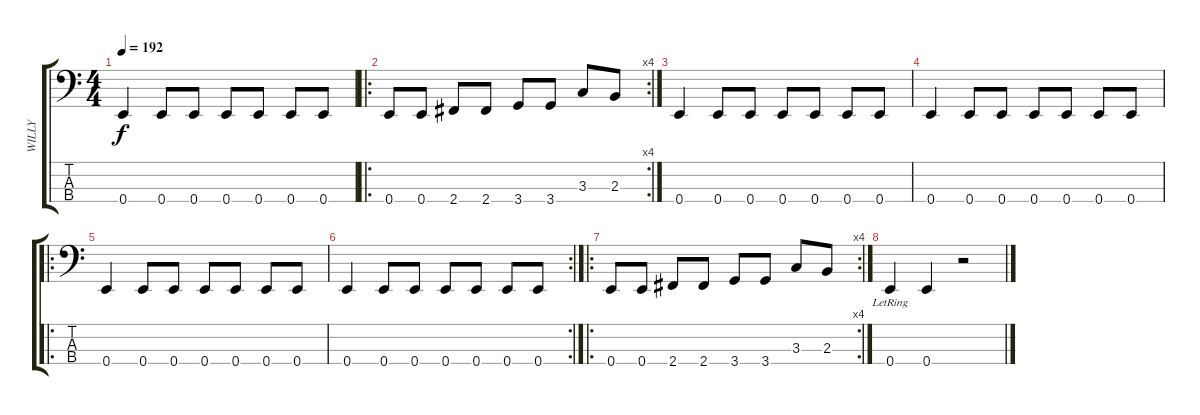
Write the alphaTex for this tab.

\track ("WILLY" "WILLY") {instrument slapbass1}
\staff {score tabs}
\tuning (G2 D2 A1 E1) {hide}
\ts (4 4)
\tempo 192
\clef f4
\ks c
0.4.4{dy f} 0.4.8 0.4.8 0.4.8 0.4.8 0.4.8 0.4.8 |
\ro
\rc 4
0.4.8 0.4.8 2.4.8 2.4.8 3.4.8 3.4.8 3.3.8 2.3.8 |
0.4.4 0.4.8 0.4.8 0.4.8 0.4.8 0.4.8 0.4.8 |
0.4.4 0.4.8 0.4.8 0.4.8 0.4.8 0.4.8 0.4.8 |
\ro
0.4.4 0.4.8 0.4.8 0.4.8 0.4.8 0.4.8 0.4.8 |
\rc 2
0.4.4 0.4.8 0.4.8 0.4.8 0.4.8 0.4.8 0.4.8 |
\ro
\rc 4
0.4.8 0.4.8 2.4.8 2.4.8 3.4.8 3.4.8 3.3.8 2.3.8 |
0.4{lr}.4 0.4.4 r.2
